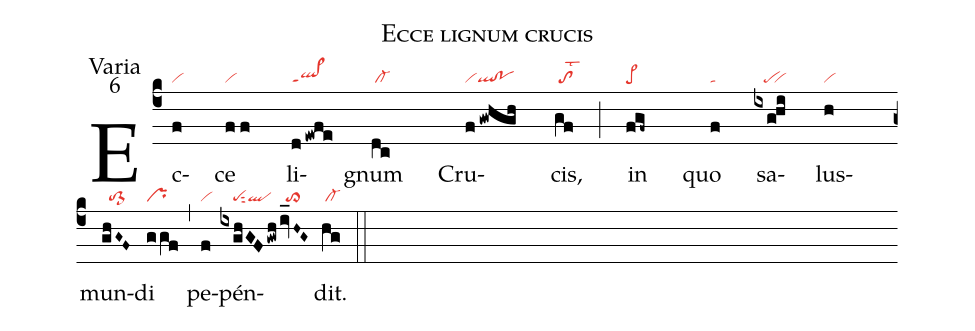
name:Ecce lignum crucis;
office-part:Varia;
mode:6;
nabc-lines:1;
%%
(c4)Ec(f|vi)ce(ff|vi) li(dewfe|ql>ppt1)gnum(dc|/cl-) Cru(fgwhgh|viql!po)cis,(gf|/tolst2) (;)
in(fgf~|pe>) quo(f|ta) sa(ixghi|///pe``vi)lus(h|vi)(z) mun(ghG~F~|//to>1)di(ggf|pr) (,)
pe(f|vi)pén(ixghGFgwh|////pesut2ql|/iv_H~G~|//to>)dit.(hg|/cl-) (::)
%(Z)

%Ve(hvGF|/ci-)ní(h!iwj|vi-qlhj)te,(///gv//ff/ded|vi-//ds-//to) (;) a(ffe|pr)do(g|vi)ré(ghGFg|pe-1su2)mus.(gf|/cl-) (::)
